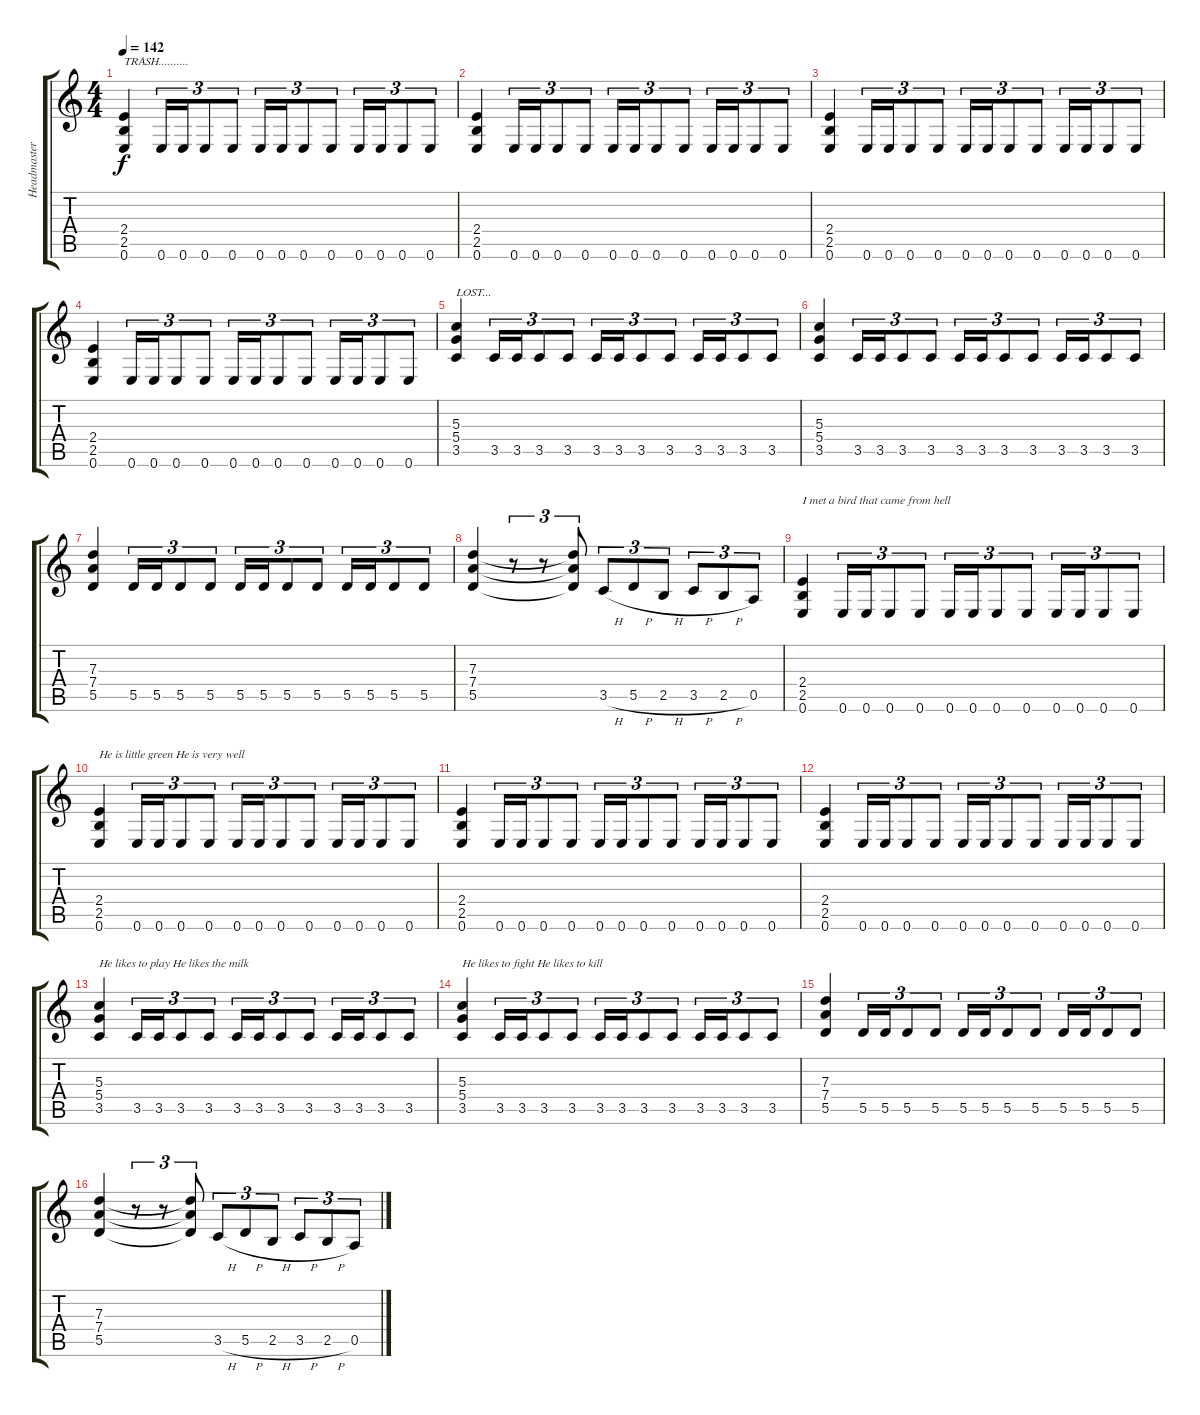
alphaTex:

\track ("Headmaster" "Headmaster") {instrument overdrivenguitar}
\staff {score tabs}
\tuning (E4 B3 G3 D3 A2 E2) {hide}
\ts (4 4)
\tempo 142
\clef g2
\ks c
(2.4 2.5 0.6).4{txt "TRASH.........." dy f} 0.6.16{tu (3 2)} 0.6.16{tu (3 2)} 0.6.8{tu (3 2)} 0.6.8{tu (3 2)} 0.6.16{tu (3 2)} 0.6.16{tu (3 2)} 0.6.8{tu (3 2)} 0.6.8{tu (3 2)} 0.6.16{tu (3 2)} 0.6.16{tu (3 2)} 0.6.8{tu (3 2)} 0.6.8{tu (3 2)} |
(2.4 2.5 0.6).4 0.6.16{tu (3 2)} 0.6.16{tu (3 2)} 0.6.8{tu (3 2)} 0.6.8{tu (3 2)} 0.6.16{tu (3 2)} 0.6.16{tu (3 2)} 0.6.8{tu (3 2)} 0.6.8{tu (3 2)} 0.6.16{tu (3 2)} 0.6.16{tu (3 2)} 0.6.8{tu (3 2)} 0.6.8{tu (3 2)} |
(2.4 2.5 0.6).4 0.6.16{tu (3 2)} 0.6.16{tu (3 2)} 0.6.8{tu (3 2)} 0.6.8{tu (3 2)} 0.6.16{tu (3 2)} 0.6.16{tu (3 2)} 0.6.8{tu (3 2)} 0.6.8{tu (3 2)} 0.6.16{tu (3 2)} 0.6.16{tu (3 2)} 0.6.8{tu (3 2)} 0.6.8{tu (3 2)} |
(2.4 2.5 0.6).4 0.6.16{tu (3 2)} 0.6.16{tu (3 2)} 0.6.8{tu (3 2)} 0.6.8{tu (3 2)} 0.6.16{tu (3 2)} 0.6.16{tu (3 2)} 0.6.8{tu (3 2)} 0.6.8{tu (3 2)} 0.6.16{tu (3 2)} 0.6.16{tu (3 2)} 0.6.8{tu (3 2)} 0.6.8{tu (3 2)} |
(5.3 5.4 3.5).4{txt "LOST..."} 3.5.16{tu (3 2)} 3.5.16{tu (3 2)} 3.5.8{tu (3 2)} 3.5.8{tu (3 2)} 3.5.16{tu (3 2)} 3.5.16{tu (3 2)} 3.5.8{tu (3 2)} 3.5.8{tu (3 2)} 3.5.16{tu (3 2)} 3.5.16{tu (3 2)} 3.5.8{tu (3 2)} 3.5.8{tu (3 2)} |
(5.3 5.4 3.5).4 3.5.16{tu (3 2)} 3.5.16{tu (3 2)} 3.5.8{tu (3 2)} 3.5.8{tu (3 2)} 3.5.16{tu (3 2)} 3.5.16{tu (3 2)} 3.5.8{tu (3 2)} 3.5.8{tu (3 2)} 3.5.16{tu (3 2)} 3.5.16{tu (3 2)} 3.5.8{tu (3 2)} 3.5.8{tu (3 2)} |
(7.3 7.4 5.5).4 5.5.16{tu (3 2)} 5.5.16{tu (3 2)} 5.5.8{tu (3 2)} 5.5.8{tu (3 2)} 5.5.16{tu (3 2)} 5.5.16{tu (3 2)} 5.5.8{tu (3 2)} 5.5.8{tu (3 2)} 5.5.16{tu (3 2)} 5.5.16{tu (3 2)} 5.5.8{tu (3 2)} 5.5.8{tu (3 2)} |
(7.3 7.4 5.5).4 r.8{tu (3 2)} r.8{tu (3 2)} (7.3{t} 7.4{t} 5.5{t}).8{tu (3 2)} 3.5{h}.8{tu (3 2)} 5.5{h}.8{tu (3 2)} 2.5{h}.8{tu (3 2)} 3.5{h}.8{tu (3 2)} 2.5{h}.8{tu (3 2)} 0.5.8{tu (3 2)} |
(2.4 2.5 0.6).4{txt "I met a bird that came from hell"} 0.6.16{tu (3 2)} 0.6.16{tu (3 2)} 0.6.8{tu (3 2)} 0.6.8{tu (3 2)} 0.6.16{tu (3 2)} 0.6.16{tu (3 2)} 0.6.8{tu (3 2)} 0.6.8{tu (3 2)} 0.6.16{tu (3 2)} 0.6.16{tu (3 2)} 0.6.8{tu (3 2)} 0.6.8{tu (3 2)} |
(2.4 2.5 0.6).4{txt "He is little green He is very well"} 0.6.16{tu (3 2)} 0.6.16{tu (3 2)} 0.6.8{tu (3 2)} 0.6.8{tu (3 2)} 0.6.16{tu (3 2)} 0.6.16{tu (3 2)} 0.6.8{tu (3 2)} 0.6.8{tu (3 2)} 0.6.16{tu (3 2)} 0.6.16{tu (3 2)} 0.6.8{tu (3 2)} 0.6.8{tu (3 2)} |
(2.4 2.5 0.6).4 0.6.16{tu (3 2)} 0.6.16{tu (3 2)} 0.6.8{tu (3 2)} 0.6.8{tu (3 2)} 0.6.16{tu (3 2)} 0.6.16{tu (3 2)} 0.6.8{tu (3 2)} 0.6.8{tu (3 2)} 0.6.16{tu (3 2)} 0.6.16{tu (3 2)} 0.6.8{tu (3 2)} 0.6.8{tu (3 2)} |
(2.4 2.5 0.6).4 0.6.16{tu (3 2)} 0.6.16{tu (3 2)} 0.6.8{tu (3 2)} 0.6.8{tu (3 2)} 0.6.16{tu (3 2)} 0.6.16{tu (3 2)} 0.6.8{tu (3 2)} 0.6.8{tu (3 2)} 0.6.16{tu (3 2)} 0.6.16{tu (3 2)} 0.6.8{tu (3 2)} 0.6.8{tu (3 2)} |
(5.3 5.4 3.5).4{txt "He likes to play He likes the milk"} 3.5.16{tu (3 2)} 3.5.16{tu (3 2)} 3.5.8{tu (3 2)} 3.5.8{tu (3 2)} 3.5.16{tu (3 2)} 3.5.16{tu (3 2)} 3.5.8{tu (3 2)} 3.5.8{tu (3 2)} 3.5.16{tu (3 2)} 3.5.16{tu (3 2)} 3.5.8{tu (3 2)} 3.5.8{tu (3 2)} |
(5.3 5.4 3.5).4{txt "He likes to fight He likes to kill"} 3.5.16{tu (3 2)} 3.5.16{tu (3 2)} 3.5.8{tu (3 2)} 3.5.8{tu (3 2)} 3.5.16{tu (3 2)} 3.5.16{tu (3 2)} 3.5.8{tu (3 2)} 3.5.8{tu (3 2)} 3.5.16{tu (3 2)} 3.5.16{tu (3 2)} 3.5.8{tu (3 2)} 3.5.8{tu (3 2)} |
(7.3 7.4 5.5).4 5.5.16{tu (3 2)} 5.5.16{tu (3 2)} 5.5.8{tu (3 2)} 5.5.8{tu (3 2)} 5.5.16{tu (3 2)} 5.5.16{tu (3 2)} 5.5.8{tu (3 2)} 5.5.8{tu (3 2)} 5.5.16{tu (3 2)} 5.5.16{tu (3 2)} 5.5.8{tu (3 2)} 5.5.8{tu (3 2)} |
(7.3 7.4 5.5).4 r.8{tu (3 2)} r.8{tu (3 2)} (7.3{t} 7.4{t} 5.5{t}).8{tu (3 2)} 3.5{h}.8{tu (3 2)} 5.5{h}.8{tu (3 2)} 2.5{h}.8{tu (3 2)} 3.5{h}.8{tu (3 2)} 2.5{h}.8{tu (3 2)} 0.5.8{tu (3 2)}
